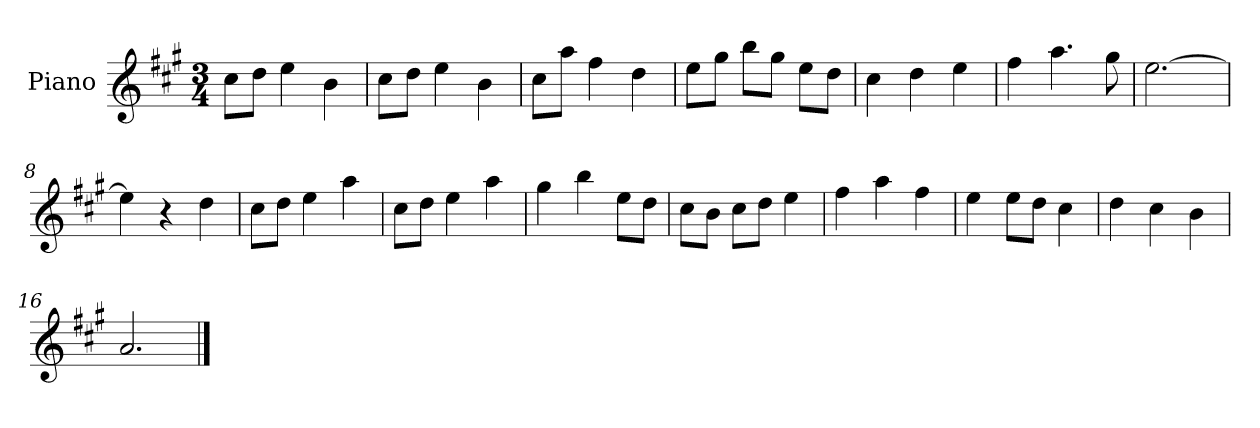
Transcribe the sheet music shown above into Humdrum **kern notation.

**kern
*part1
*staff1
*I"Piano
*I'Pno
*clefG2
*k[f#c#g#]
*A:
*M3/4
=1
8cc#\L
8dd\J
4ee\
4b\
=2
8cc#\L
8dd\J
4ee\
4b\
=3
8cc#\L
8aa\J
4ff#\
4dd\
=4
8ee\L
8gg#\J
8bb\L
8gg#\J
8ee\L
8dd\J
=5
4cc#\
4dd\
4ee\
=6
4ff#\
4.aa\
8gg#\
=7
[2.ee\
=8
4ee\]
4r
4dd\
=9
8cc#\L
8dd\J
4ee\
4aa\
=10
8cc#\L
8dd\J
4ee\
4aa\
=11
4gg#\
4bb\
8ee\L
8dd\J
=12
8cc#\L
8b\J
8cc#\L
8dd\J
4ee\
=13
4ff#\
4aa\
4ff#\
=14
4ee\
8ee\L
8dd\J
4cc#\
=15
4dd\
4cc#\
4b\
=16
2.a/
==
*-
